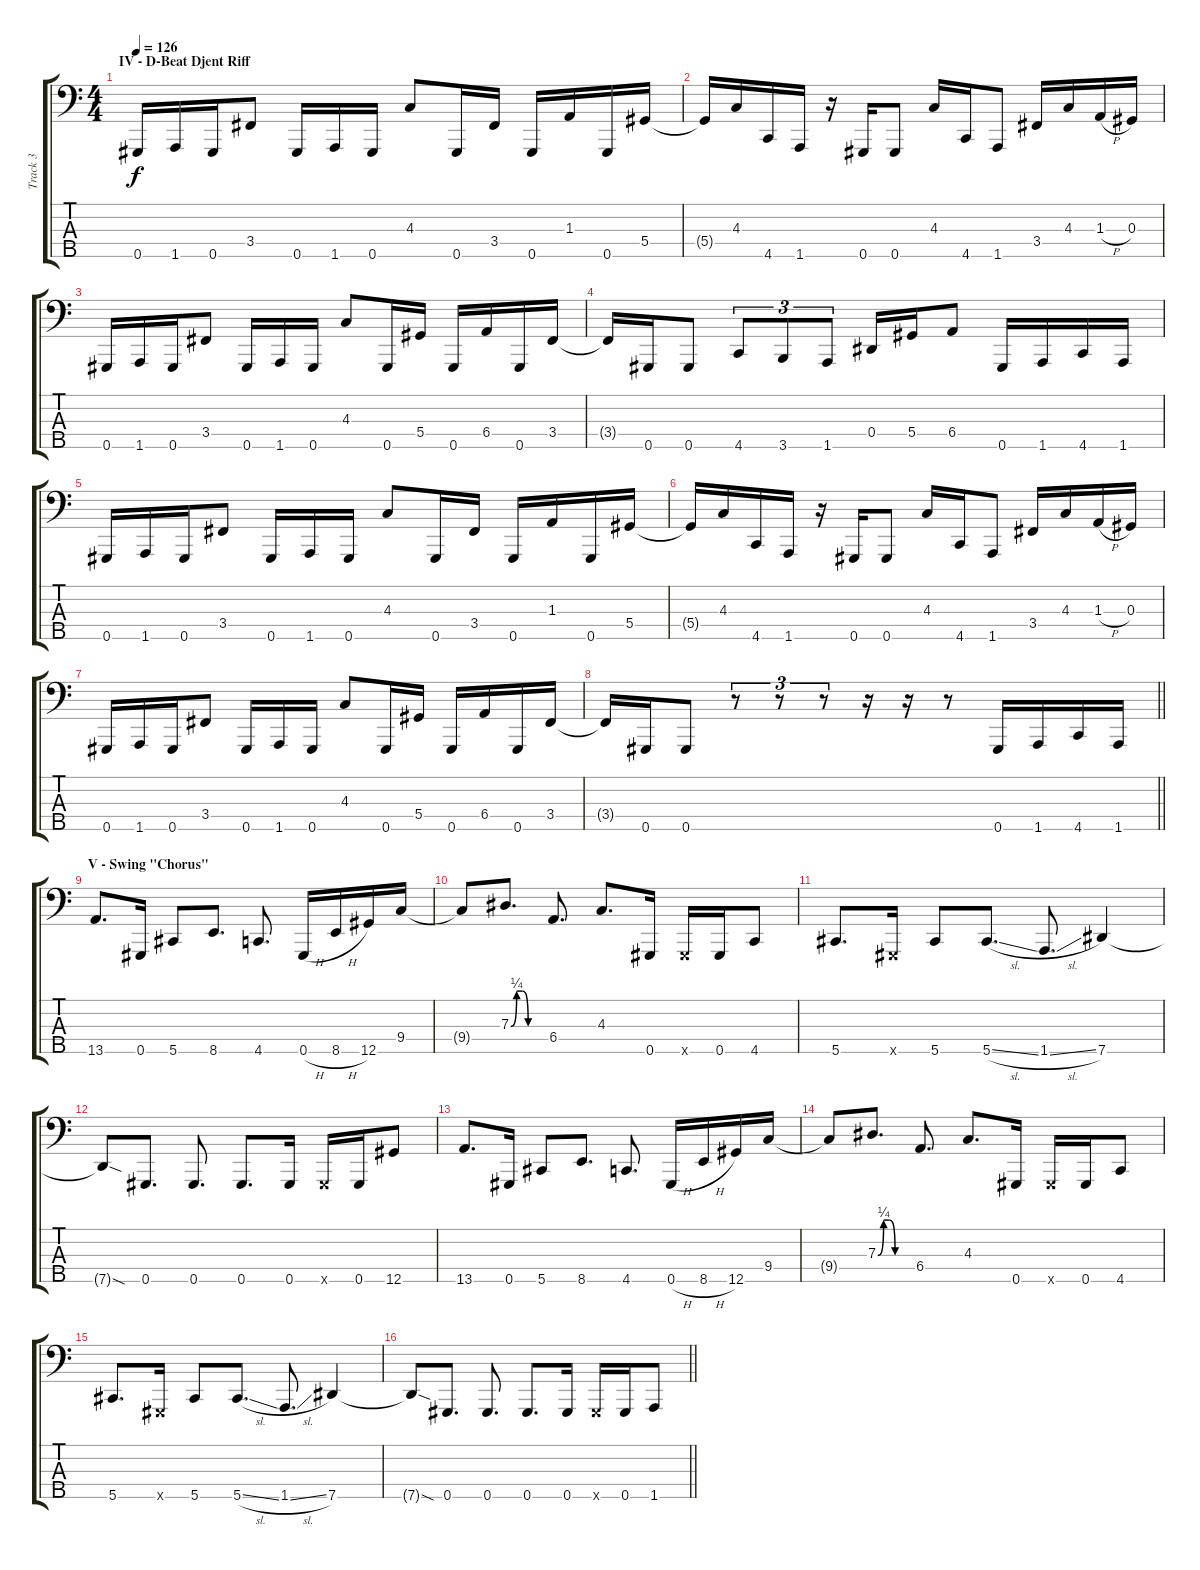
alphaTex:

\track ("Track 3" "Track 3") {instrument electricbasspick}
\staff {score tabs}
\tuning (Gb2 Db2 Ab1 Eb1 Ab0) {hide}
\ts (4 4)
\section ("" "IV - D-Beat Djent Riff")
\tempo 126
\clef f4
\ks c
0.5.16{dy f} 1.5.16 0.5.16 3.4.8 0.5.16 1.5.16 0.5.16 4.3.8 0.5.16 3.4.16 0.5.16 1.3.16 0.5.16 5.4.16 |
5.4{t}.16 4.3.16 4.5.16 1.5.16 r.16 0.5.16 0.5.8 4.3.16 4.5.16 1.5.8 3.4.16 4.3.16 1.3{h}.16 0.3.16 |
0.5.16 1.5.16 0.5.16 3.4.8 0.5.16 1.5.16 0.5.16 4.3.8 0.5.16 5.4.16 0.5.16 6.4.16 0.5.16 3.4.16 |
3.4{t}.16 0.5.16 0.5.8 4.5.8{tu (3 2)} 3.5.8{tu (3 2)} 1.5.8{tu (3 2)} 0.4.16 5.4.16 6.4.8 0.5.16 1.5.16 4.5.16 1.5.16 |
0.5.16 1.5.16 0.5.16 3.4.8 0.5.16 1.5.16 0.5.16 4.3.8 0.5.16 3.4.16 0.5.16 1.3.16 0.5.16 5.4.16 |
5.4{t}.16 4.3.16 4.5.16 1.5.16 r.16 0.5.16 0.5.8 4.3.16 4.5.16 1.5.8 3.4.16 4.3.16 1.3{h}.16 0.3.16 |
0.5.16 1.5.16 0.5.16 3.4.8 0.5.16 1.5.16 0.5.16 4.3.8 0.5.16 5.4.16 0.5.16 6.4.16 0.5.16 3.4.16 |
\barLineRight lightlight
3.4{t}.16 0.5.16 0.5.8 r.8{tu (3 2)} r.8{tu (3 2)} r.8{tu (3 2)} r.16 r.16 r.8 0.5.16 1.5.16 4.5.16 1.5.16 |
\section ("" "V - Swing \"Chorus\"")
13.5.8{d} 0.5.16 5.5.8 8.5.8{d} 4.5.8{d} 0.5{h}.16 8.5{h}.16 12.5.16 9.4.16 |
9.4{t}.8 7.3{be (custom 0 0 10 1 20 1 30 0 60 0)}.8{d} 6.4.8{d} 4.3.8{d} 0.5.16 0.5{x}.16 0.5.16 4.5.8 |
5.5.8{d} 0.5{x}.16 5.5.8 5.5{sl}.8{d} 1.5{sl}.8{d} 7.5.4 |
7.5{sod t}.8 0.5.8{d} 0.5.8{d} 0.5.8{d} 0.5.16 0.5{x}.16 0.5.16 12.5.8 |
13.5.8{d} 0.5.16 5.5.8 8.5.8{d} 4.5.8{d} 0.5{h}.16 8.5{h}.16 12.5.16 9.4.16 |
9.4{t}.8 7.3{be (custom 0 0 10 1 20 1 30 0 60 0)}.8{d} 6.4.8{d} 4.3.8{d} 0.5.16 0.5{x}.16 0.5.16 4.5.8 |
5.5.8{d} 0.5{x}.16 5.5.8 5.5{sl}.8{d} 1.5{sl}.8{d} 7.5.4 |
\barLineRight lightlight
7.5{sod t}.8 0.5.8{d} 0.5.8{d} 0.5.8{d} 0.5.16 0.5{x}.16 0.5.16 1.5.8
